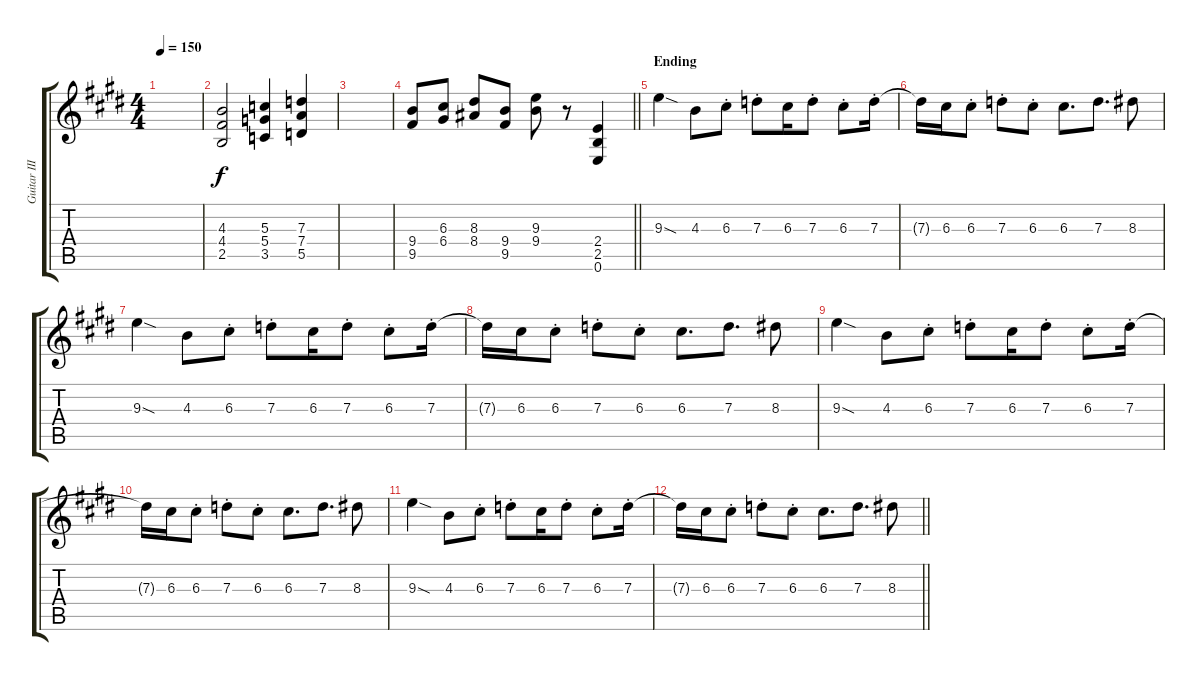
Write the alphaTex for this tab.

\track ("Guitar III (Nakano Azusa)" "Guitar III") {instrument distortionguitar}
\staff {score tabs}
\tuning (E4 B3 G3 D3 A2 E2) {hide}
\ts (4 4)
\tempo 150
\clef g2
\ks e
|
(4.3 4.4 2.5).2 (5.3 5.4 3.5).4 (7.3 7.4 5.5).4 |
|
\barLineRight lightlight
(9.4 9.5).8 (6.3 6.4).8 (8.3 8.4).8 (9.4 9.5).8 (9.3 9.4).8 r.8 (2.4 2.5 0.6).4 |
\section ("" "Ending")
9.3{sod}.4 4.3.8 6.3{st}.8 7.3{st}.8 6.3.16 7.3{st}.8 6.3{st}.8 7.3{st}.16 |
7.3{t}.16 6.3.16 6.3{st}.8 7.3{st}.8 6.3{st}.8 6.3.8{d} 7.3.8{d} 8.3.8 |
9.3{sod}.4 4.3.8 6.3{st}.8 7.3{st}.8 6.3.16 7.3{st}.8 6.3{st}.8 7.3{st}.16 |
7.3{t}.16 6.3.16 6.3{st}.8 7.3{st}.8 6.3{st}.8 6.3.8{d} 7.3.8{d} 8.3.8 |
9.3{sod}.4 4.3.8 6.3{st}.8 7.3{st}.8 6.3.16 7.3{st}.8 6.3{st}.8 7.3{st}.16 |
7.3{t}.16 6.3.16 6.3{st}.8 7.3{st}.8 6.3{st}.8 6.3.8{d} 7.3.8{d} 8.3.8 |
9.3{sod}.4 4.3.8 6.3{st}.8 7.3{st}.8 6.3.16 7.3{st}.8 6.3{st}.8 7.3{st}.16 |
\barLineRight lightlight
7.3{t}.16 6.3.16 6.3{st}.8 7.3{st}.8 6.3{st}.8 6.3.8{d} 7.3.8{d} 8.3.8
